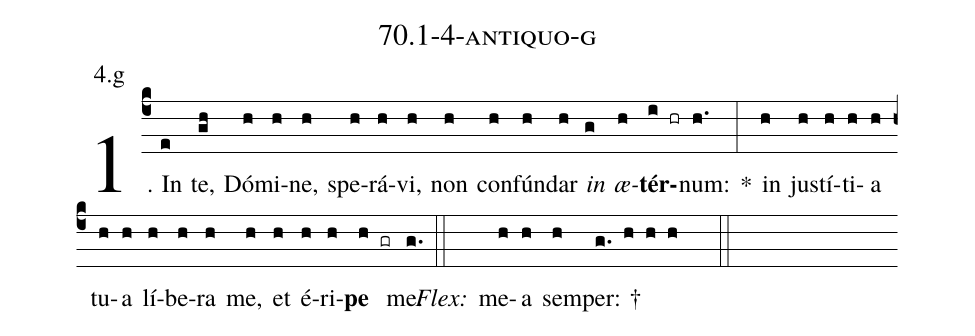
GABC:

name: 70.1-4-antiquo-g;
annotation: 4.g;
%%
(c4)1. In(e) te,(gh) Dó(h)mi(h)ne,(h) spe(h)rá(h)vi,(h) non(h) con(h)fún(h)dar(h) <i>in</i>(g) <i>æ</i>(h)<b>tér</b>(i hr)num:(h.) *(:) in(h) jus(h)tí(h)ti(h)a(h) tu(h)a(h) lí(h)be(h)ra(h) me,(h) et(h) é(h)ri(h)<b>pe</b>(h gr) me.(g.) (::)
<i>Flex:</i>()  me(h)a(h) sem(h)per: †(g. h h h  ::)
